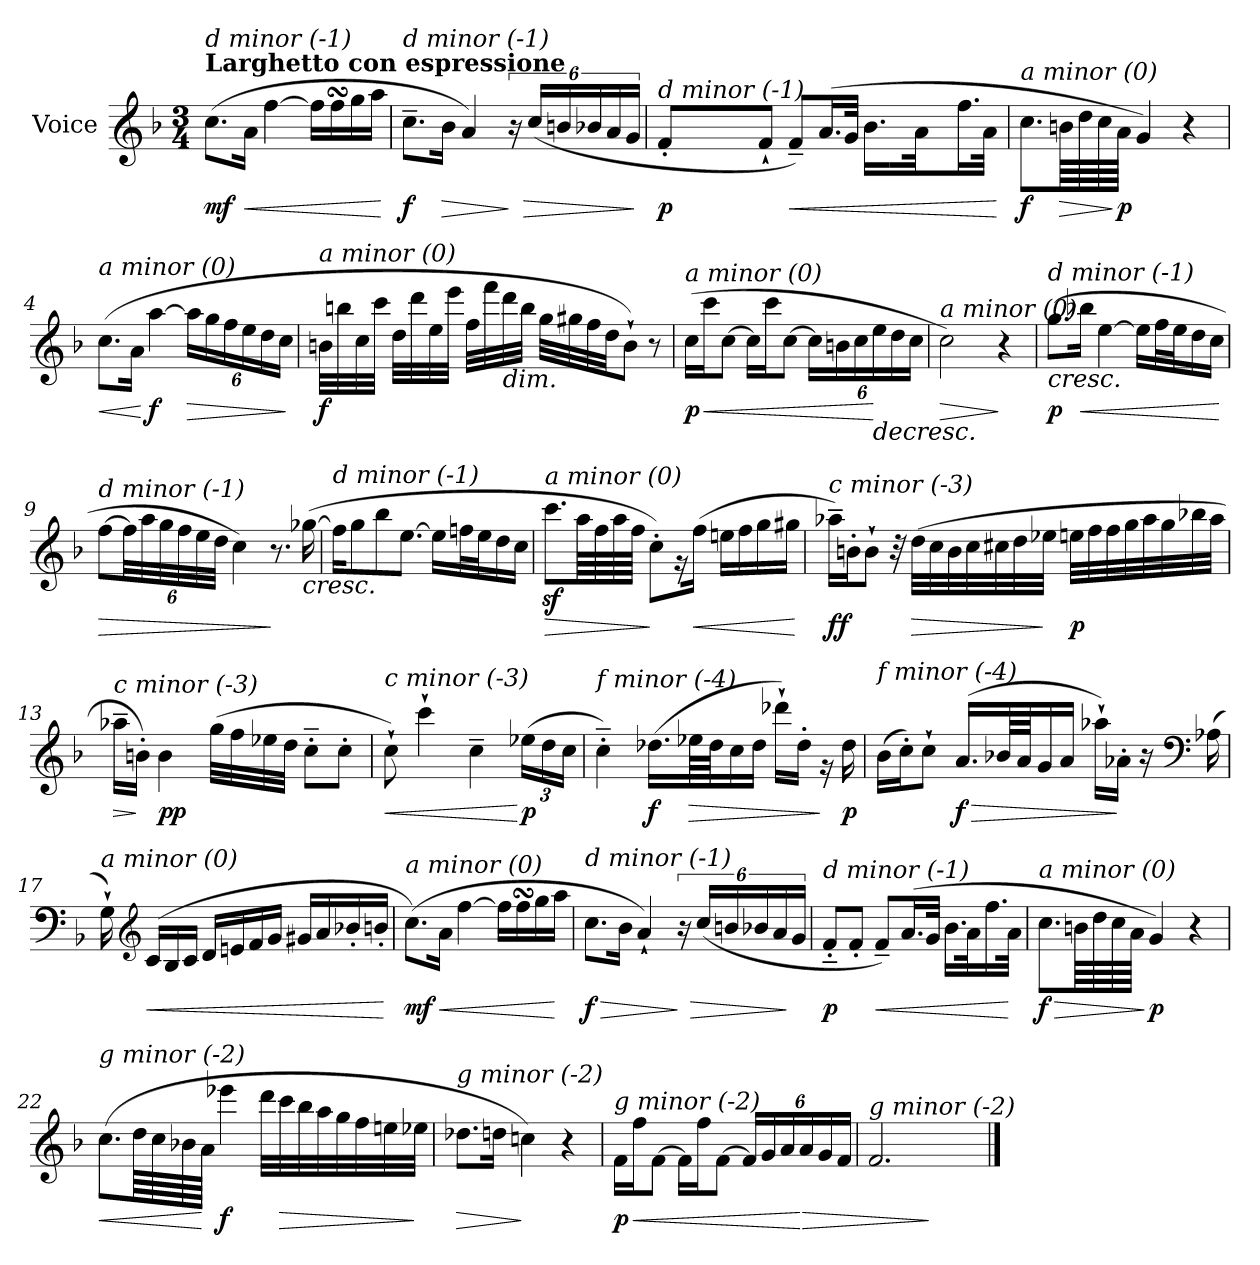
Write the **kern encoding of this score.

**kern	**dynam
*part1	*part1
*staff1	*staff1
*I"Voice	*
*I'V	*
*clefG2	*
*k[b-]	*
*M3/4	*
=	=
!LO:TX:a:B:t=Larghetto con espressione	!
!LO:TX:i:t=d minor (-1)	!
!	!LO:DY:b
(>8.cc\L	mf
!	!LO:HP:b
16a\Jk	<
[4ff\	.
16ff\LL]	.
16ffsSSs\	.
16gg\	.
16aa\JJ	.
.	[
=1	=1
!LO:TX:i:t=d minor (-1)	!
!	!LO:DY:b
8.cc~\L	f
!	!LO:HP:b
16b-\Jk	>
4a/)	.
24r	]
!	!LO:HP:b
(<24cc/LL	>
24bn/	.
*Xbrackettup	*
24b-X/	.
24a/	.
24g/JJ	.
.	]
=2	=2
!LO:TX:i:t=d minor (-1)	!
!	!LO:DY:b
8f'/L	p
2ryy	.
8f`/J	.
!	!LO:HP:b
8f~/L)	<
(>16.a/L	.
32g/JJk	.
16.b-\LL	.
16.ryy	.
32a\K	.
8ryy	.
16.ff\	.
32a\JJk	.
32ryy	[
=3	=3
!LO:TX:i:t=a minor (0)	!
!	!LO:DY:b
8.cc\L	f
!	!LO:HP:b
64bn\LLL	>
64dd\	.
64cc\	.
!	!LO:DY:n=1:b
64a\JJJJ	] p
4g/)	.
4r	.
=4	=4
!LO:TX:i:t=a minor (0)	!
!	!LO:HP:b
(>8.cc\L	<
16a\Jk	.
!	!LO:DY:n=1:b
[4aa\	[ f
!	!LO:HP:b
24aa\LL]	>
24gg\	.
24ff\	.
24ee\	.
24dd\	.
24cc\JJ	.
.	]
!!LO:LB:g=z
=5	=5
!LO:TX:i:t=a minor (0)	!
!	!LO:DY:b
32bn\LLL	f
32bbn\	.
32cc\	.
32ccc\JJJ	.
32dd\LLL	.
32ddd\	.
32ee\	.
32eee\JJJ	.
32ff\LLL	.
32fff\	.
!LO:TX:b:i:t=dim.	!
32ddd\	.
32bb\JJJ	.
32gg\LLL	.
32gg#Xi\	.
32ff\	.
32dd\JJ	.
8b`\J)	.
8r	.
=6	=6
!LO:TX:i:t=a minor (0)	!
!	!LO:DY:b
(>16cc\LL	p
!	!LO:HP:b
16ccc\J	<
[8cc\J	.
16cc\LL]	.
16ccc\J	.
[8cc\J	.
24cc\LL]	.
24bn\	.
24cc\	.
!	!LO:HP:n=1:b
24ee\	[ >
24dd\	.
24cc\JJ	.
!!LO:LB:g=z
=7	=7
!LO:TX:i:t=a minor (0)	!
!	!LO:HP:b
2cc\)	>
4r	]
=8	=8
!LO:TX:i:t=d minor (-1)	!
!	!LO:HP:b
!	!LO:DY:n=1:b
(>8.gg\L	< p
!	!LO:HP:b
16bb-X\Jk	<
[4ee\	.
16ee\LL]	.
32ff\L	.
32ee\J	.
16dd\	.
16cc\JJ	]
.	[
=9	=9
!LO:TX:i:t=d minor (-1)	!
!	!LO:HP:b
[8ff\L	>
48ff\LL]	.
48aa\	.
48gg\	.
48ff\	.
48ee\	.
48dd\JJJ	.
4cc\)	[
8.r	]
!LO:TX:b:i:t=cresc.	!
(>[16gg-Xi\	.
=10	=10
!LO:TX:i:t=d minor (-1)	!
16ff#\KL]	.
8gg\	.
8bb-\	.
[8.ee\J	.
16ee\LL]	.
32ffn\L	.
32ee\J	.
16dd\	.
16cc\JJ	.
=11	=11
!LO:TX:i:t=a minor (0)	!
!	!LO:HP:b
8.cccz<\L	>
64aa\LLL	.
64ff\	.
64aa\	.
64ff\JJJJ	.
8cc'\L)	]
16rg	.
!	!LO:HP:b
(>16ff\Jk	<
16een\LL	.
16ff\	.
16gg\	.
16gg#Xi\JJ	.
.	[
!!LO:LB:g=z
=12	=12
!LO:TX:i:t=c minor (-3)	!
!	!LO:DY:b
16aa-X~\LL)	ff
16bn'\J	.
8b`\J	.
32r	.
!	!LO:HP:b
(>32dd\LLL	>
32cc\	.
32b\	.
32cc\	.
32cc#X\	.
32dd\	.
32ee-X\JJJ	]
!	!LO:DY:b
32een\LLL	p
32ff\	.
32ff\	.
32gg\	.
32aa-\	.
32gg\	.
32bb-X\	.
32aa-\JJJ	.
=13	=13
!LO:TX:i:t=c minor (-3)	!
!	!LO:HP:b
16aa-X~\LL	>
16bn'\JJ)	]
!	!LO:DY:b
4b\	pp
(>32gg\LLL	.
32ff\	.
32ee-X\	.
32dd\JJJ	.
8cc~'\L	.
8cc'\J	.
=14	=14
!LO:TX:i:t=c minor (-3)	!
!	!LO:HP:b
8cc`\)	<
4ccc`\	.
4cc~\	.
!	!LO:DY:n=1:b
(>24ee-X\LL	[ p
24dd\	.
24cc\JJ	.
!!LO:LB:g=z
=15	=15
!LO:TX:i:t=f minor (-4)	!
4cc~'\)	.
!	!LO:DY:b
(>16.dd-X\LL	f
!	!LO:HP:b
64ee-X\LL	>
64dd-\JJ	.
16cc\	.
16dd-\JJ	.
16ddd-X`\LL)	.
16dd-'\JJ	.
16rg	]
!	!LO:DY:b
16dd-\	p
=16	=16
!LO:TX:i:t=f minor (-4)	!
(>16b-\LL	.
16cc'\J)	.
8cc`\J	.
!	!LO:HP:b
!	!LO:DY:n=1:b
(>16.a/LL	> f
64b-X/LL	.
64a/JJ	.
16g/	.
16a/JJ	.
16aa-X`\LL)	.
16a-X'\JJ	]
16r	.
*clefF4	*
(>16A-X\	.
=17	=17
!LO:TX:i:t=a minor (0)	!
16G`\)	.
*clefG2	*
!	!LO:HP:b
(>16c/LL	<
16B-/	.
16c/JJ	.
16d/LL	.
16en/	.
16f/	.
16g/JJ	.
16g#X/LL	.
16a/	.
16b-X'/	.
16bn'/JJ	.
.	[
!!LO:LB:g=z
=18	=18
!LO:TX:i:t=a minor (0)	!
!	!LO:DY:b
(>8.cc\L)	mf
!	!LO:HP:b
16a\Jk	<
[4ff\	.
16ff\LL]	.
16ffsSSs\	.
16gg\	.
16aa\JJ	[
=19	=19
!LO:TX:i:t=d minor (-1)	!
!	!LO:HP:b
!	!LO:DY:n=1:b
8.cc\L	> f
16b-\Jk	.
4a`/)	.
*brackettup	*
24r	]
!	!LO:HP:b
(>24cc/LL	>
24bn/	.
*Xbrackettup	*
24b-X/	.
24a/	.
24g/JJ	]
=20	=20
!LO:TX:i:t=d minor (-1)	!
!	!LO:DY:b
8f~'/L	p
8f'/J	.
!	!LO:HP:b
8f~/L)	<
(>16.a/L	.
32g/JJk	.
16.b-\LL	.
32a\K	.
16.ff\	.
32a\JJk	[
=21	=21
!LO:TX:i:t=a minor (0)	!
!	!LO:HP:b
!	!LO:DY:n=1:b
8.cc\L	> f
64bn\LLL	.
64dd\	.
64cc\	.
64a\JJJJ	.
!	!LO:DY:n=2:b
4g/)	] p
4r	.
!!LO:LB:g=z
=22	=22
!LO:TX:i:t=g minor (-2)	!
!	!LO:HP:b
(>8.cc\L	<
64dd\LLL	.
64cc\	.
64b-X\	.
64a\JJJJ	[
!	!LO:DY:b
4eee-X\	f
32ddd\LLL	.
!	!LO:HP:b
32ccc\	>
32bb-\	.
32aa\	.
32gg\	.
32ff\	.
32een\	.
32ee-X\JJJ	]
=23	=23
!LO:TX:i:t=g minor (-2)	!
!	!LO:HP:b
8.dd-Xi\L	>
16dd\Jk	.
4ccn\)	]
4r	.
=24	=24
!LO:TX:i:t=g minor (-2)	!
!	!LO:DY:b
16f\LL	p
!	!LO:HP:b
16ff\J	<
[8f\J	.
16f\LL]	.
16ff\J	.
[8f\J	.
24f/LL]	.
24g/	.
24a/	.
!	!LO:HP:n=1:b
24a/	[ >
24g/	.
24f/JJ	.
=25	=25
!LO:TX:i:t=g minor (-2)	!
2.f/	.
.	]
==	==
*-	*-
